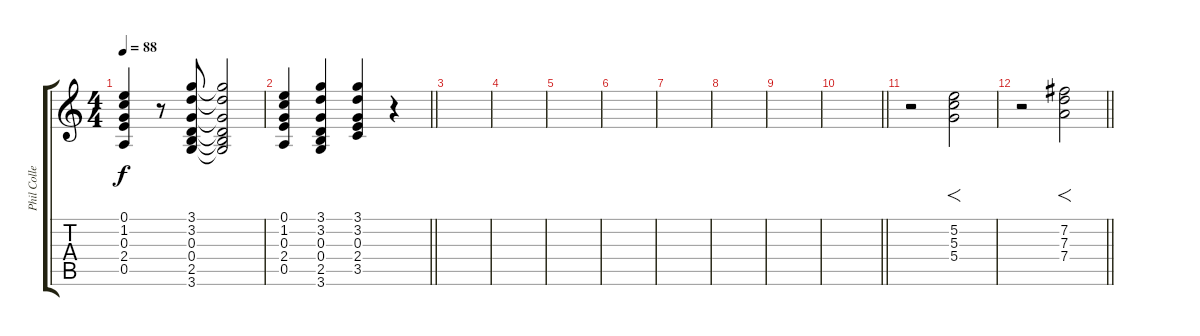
\track ("Phil Collen" "Phil Colle") {instrument distortionguitar}
\staff {score tabs}
\tuning (E4 B3 G3 D3 A2 E2) {hide}
\ts (4 4)
\tempo 88
\clef g2
\ks c
(0.1 1.2 0.3 2.4 0.5).4{dy f} r.8 (3.1 3.2 0.3 0.4 2.5 3.6).8 (3.1{t} 3.2{t} 0.3{t} 0.4{t} 2.5{t} 3.6{t}).2 |
\barLineRight lightlight
(0.1 1.2 0.3 2.4 0.5).4 (3.1 3.2 0.3 0.4 2.5 3.6).4 (3.1 3.2 0.3 2.4 3.5).4 r.4 |
|
|
|
|
|
|
|
\barLineRight lightlight
|
r.2{volume 16 instrument distortionguitar} (5.2 5.3 5.4).2{f} |
\barLineRight lightlight
r.2 (7.2 7.3 7.4).2{f}
